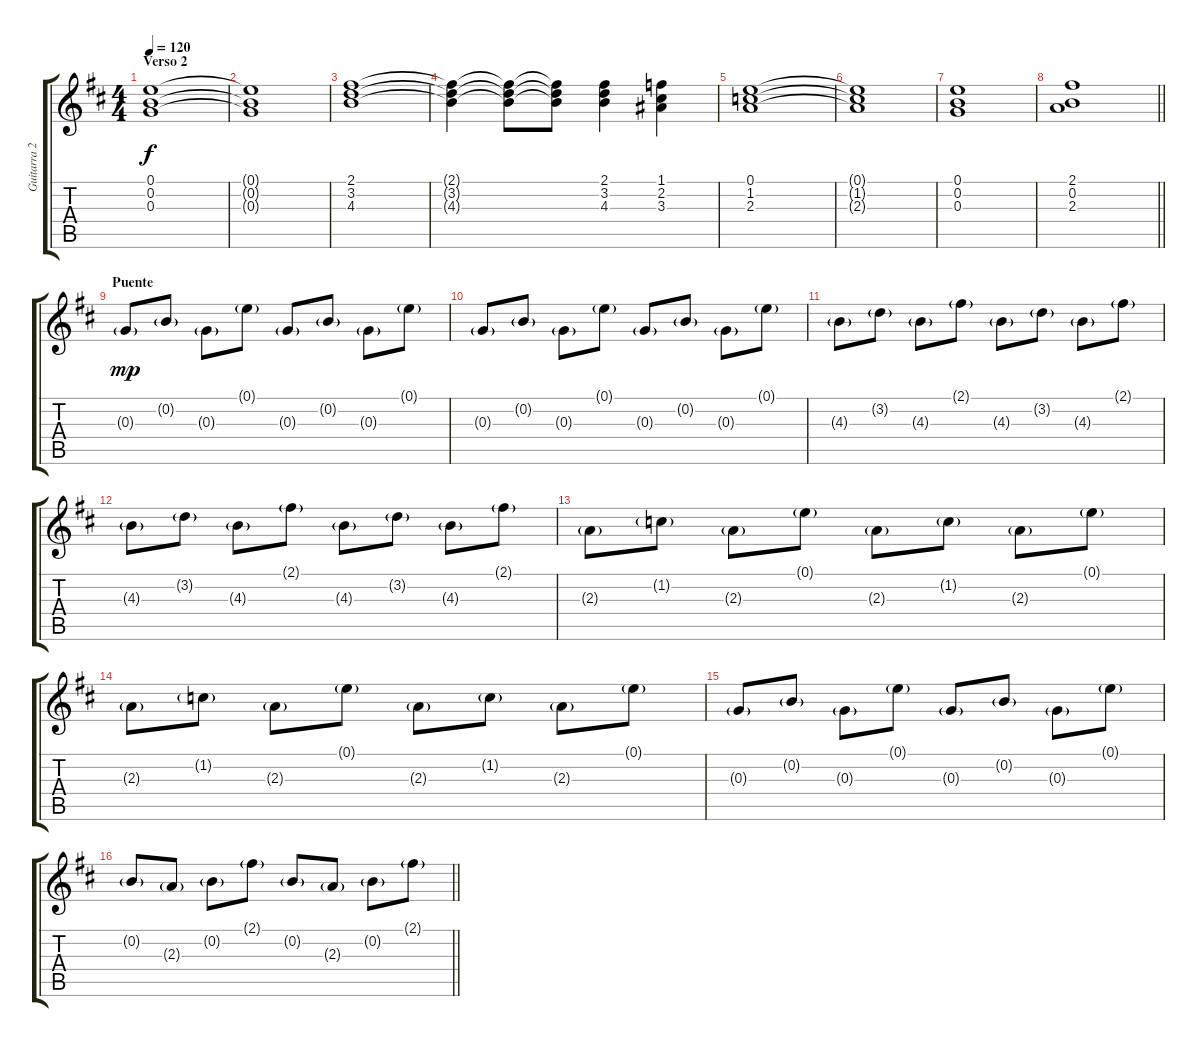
\track ("Guitarra 2" "Guitarra 2") {instrument overdrivenguitar}
\staff {score tabs}
\tuning (E4 B3 G3 D3 A2 D2) {hide}
\ts (4 4)
\section ("" "Verso 2")
\tempo 120
\clef g2
\ks d
(0.1 0.2 0.3).1{dy f} |
(0.1{t} 0.2{t} 0.3{t}).1 |
(2.1 3.2 4.3).1 |
(2.1{t} 3.2{t} 4.3{t}).4 (2.1{t} 3.2{t} 4.3{t}).8 (2.1{t} 3.2{t} 4.3{t}).8 (2.1 3.2 4.3).4 (1.1 2.2 3.3).4 |
(0.1 1.2 2.3).1 |
(0.1{t} 1.2{t} 2.3{t}).1 |
(0.1 0.2 0.3).1 |
\barLineRight lightlight
(2.1 0.2 2.3).1 |
\section ("" "Puente")
0.3{g}.8{dy mp} 0.2{g}.8 0.3{g}.8 0.1{g}.8 0.3{g}.8 0.2{g}.8 0.3{g}.8 0.1{g}.8 |
0.3{g}.8 0.2{g}.8 0.3{g}.8 0.1{g}.8 0.3{g}.8 0.2{g}.8 0.3{g}.8 0.1{g}.8 |
4.3{g}.8 3.2{g}.8 4.3{g}.8 2.1{g}.8 4.3{g}.8 3.2{g}.8 4.3{g}.8 2.1{g}.8 |
4.3{g}.8 3.2{g}.8 4.3{g}.8 2.1{g}.8 4.3{g}.8 3.2{g}.8 4.3{g}.8 2.1{g}.8 |
2.3{g}.8 1.2{g}.8 2.3{g}.8 0.1{g}.8 2.3{g}.8 1.2{g}.8 2.3{g}.8 0.1{g}.8 |
2.3{g}.8 1.2{g}.8 2.3{g}.8 0.1{g}.8 2.3{g}.8 1.2{g}.8 2.3{g}.8 0.1{g}.8 |
0.3{g}.8 0.2{g}.8 0.3{g}.8 0.1{g}.8 0.3{g}.8 0.2{g}.8 0.3{g}.8 0.1{g}.8 |
\barLineRight lightlight
0.2{g}.8 2.3{g}.8 0.2{g}.8 2.1{g}.8 0.2{g}.8 2.3{g}.8 0.2{g}.8 2.1{g}.8
